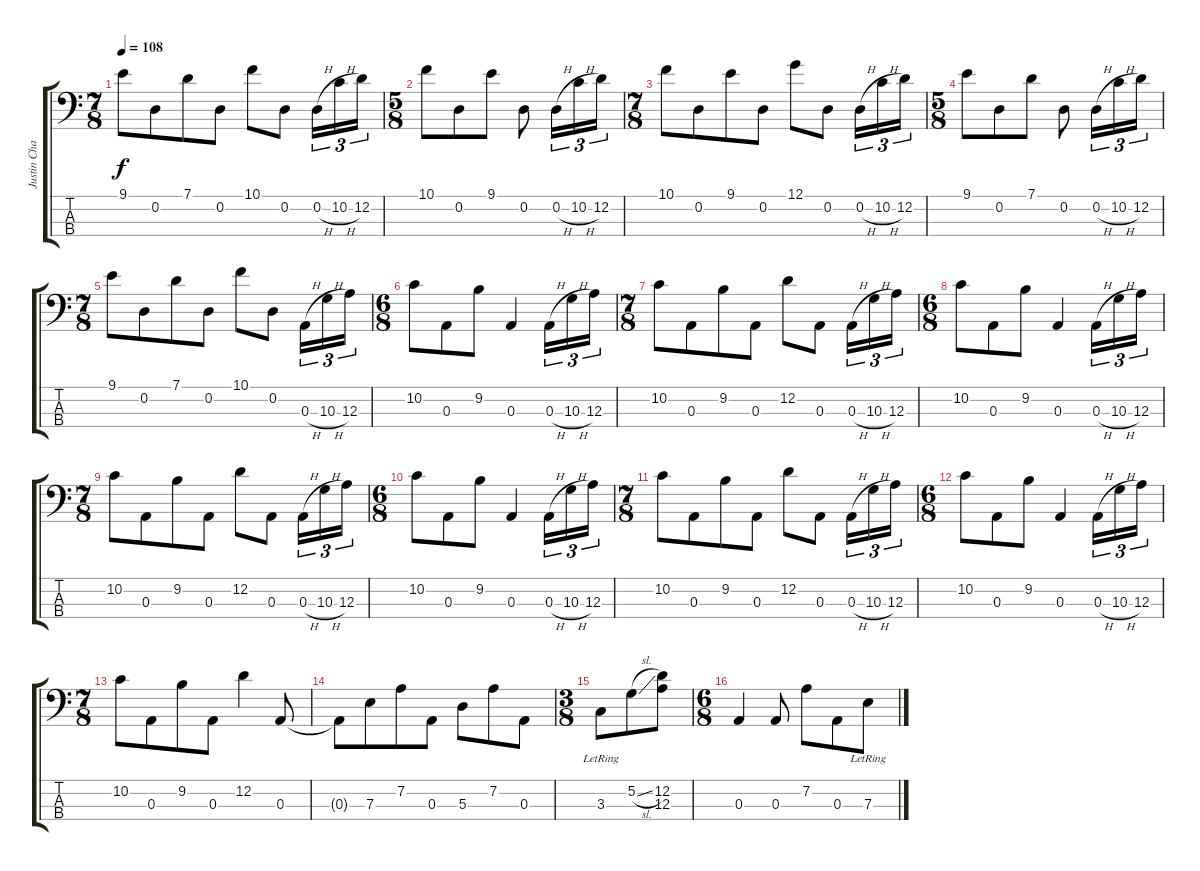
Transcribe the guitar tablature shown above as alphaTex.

\track ("Justin Chancellor" "Justin Cha") {instrument electricbasspick}
\staff {score tabs}
\tuning (G2 D2 A1 D1) {hide}
\ts (7 8)
\tempo 108
\clef f4
\ks c
9.1.8{dy f} 0.2.8 7.1.8 0.2.8 10.1.8 0.2.8 0.2{h}.16{tu (3 2)} 10.2{h}.16{tu (3 2)} 12.2.16{tu (3 2)} |
\ts (5 8)
10.1.8 0.2.8 9.1.8 0.2.8 0.2{h}.16{tu (3 2)} 10.2{h}.16{tu (3 2)} 12.2.16{tu (3 2)} |
\ts (7 8)
10.1.8 0.2.8 9.1.8 0.2.8 12.1.8 0.2.8 0.2{h}.16{tu (3 2)} 10.2{h}.16{tu (3 2)} 12.2.16{tu (3 2)} |
\ts (5 8)
9.1.8 0.2.8 7.1.8 0.2.8 0.2{h}.16{tu (3 2)} 10.2{h}.16{tu (3 2)} 12.2.16{tu (3 2)} |
\ts (7 8)
9.1.8 0.2.8 7.1.8 0.2.8 10.1.8 0.2.8 0.3{h}.16{tu (3 2)} 10.3{h}.16{tu (3 2)} 12.3.16{tu (3 2)} |
\ts (6 8)
10.2.8 0.3.8 9.2.8 0.3.4 0.3{h}.16{tu (3 2)} 10.3{h}.16{tu (3 2)} 12.3.16{tu (3 2)} |
\ts (7 8)
10.2.8 0.3.8 9.2.8 0.3.8 12.2.8 0.3.8 0.3{h}.16{tu (3 2)} 10.3{h}.16{tu (3 2)} 12.3.16{tu (3 2)} |
\ts (6 8)
10.2.8 0.3.8 9.2.8 0.3.4 0.3{h}.16{tu (3 2)} 10.3{h}.16{tu (3 2)} 12.3.16{tu (3 2)} |
\ts (7 8)
10.2.8 0.3.8 9.2.8 0.3.8 12.2.8 0.3.8 0.3{h}.16{tu (3 2)} 10.3{h}.16{tu (3 2)} 12.3.16{tu (3 2)} |
\ts (6 8)
10.2.8 0.3.8 9.2.8 0.3.4 0.3{h}.16{tu (3 2)} 10.3{h}.16{tu (3 2)} 12.3.16{tu (3 2)} |
\ts (7 8)
10.2.8 0.3.8 9.2.8 0.3.8 12.2.8 0.3.8 0.3{h}.16{tu (3 2)} 10.3{h}.16{tu (3 2)} 12.3.16{tu (3 2)} |
\ts (6 8)
10.2.8 0.3.8 9.2.8 0.3.4 0.3{h}.16{tu (3 2)} 10.3{h}.16{tu (3 2)} 12.3.16{tu (3 2)} |
\ts (7 8)
10.2.8 0.3.8 9.2.8 0.3.8 12.2.4 0.3.8 |
0.3{t}.8 7.3.8 7.2.8 0.3.8 5.3.8 7.2.8 0.3.8 |
\ts (3 8)
3.3{lr}.8 5.2{sl}.8 (12.2 12.3).8 |
\ts (6 8)
0.3.4 0.3.8 7.2.8 0.3.8 7.3{lr}.8
